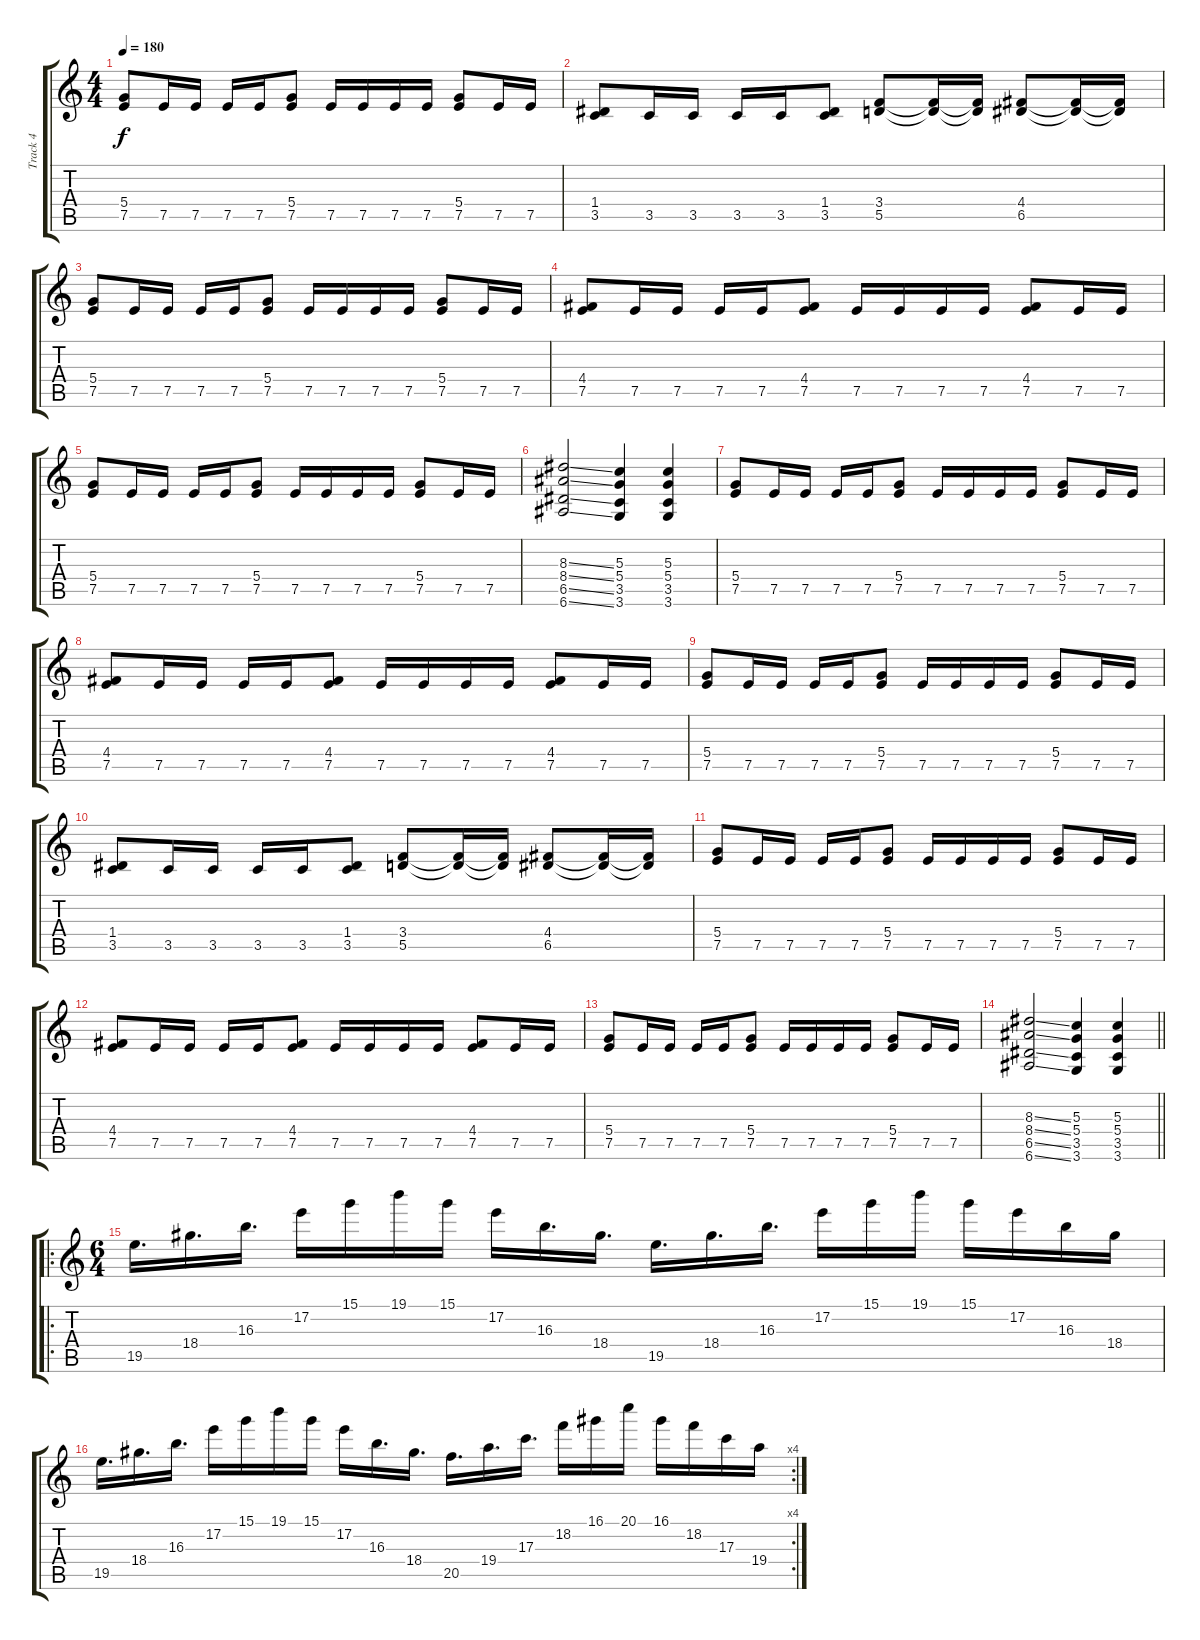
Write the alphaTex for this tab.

\track ("Track 4" "Track 4") {instrument overdrivenguitar}
\staff {score tabs}
\tuning (E4 B3 G3 D3 A2 E2) {hide}
\ts (4 4)
\tempo 180
\clef g2
\ks c
(5.4 7.5).8{dy f} 7.5.16 7.5.16 7.5.16 7.5.16 (5.4 7.5).8 7.5.16 7.5.16 7.5.16 7.5.16 (5.4 7.5).8 7.5.16 7.5.16 |
(1.4 3.5).8 3.5.16 3.5.16 3.5.16 3.5.16 (1.4 3.5).8 (3.4 5.5).8 (3.4{t} 5.5{t}).16 (3.4{t} 5.5{t}).16 (4.4 6.5).8 (4.4{t} 6.5{t}).16 (4.4{t} 6.5{t}).16 |
(5.4 7.5).8 7.5.16 7.5.16 7.5.16 7.5.16 (5.4 7.5).8 7.5.16 7.5.16 7.5.16 7.5.16 (5.4 7.5).8 7.5.16 7.5.16 |
(4.4 7.5).8 7.5.16 7.5.16 7.5.16 7.5.16 (4.4 7.5).8 7.5.16 7.5.16 7.5.16 7.5.16 (4.4 7.5).8 7.5.16 7.5.16 |
(5.4 7.5).8 7.5.16 7.5.16 7.5.16 7.5.16 (5.4 7.5).8 7.5.16 7.5.16 7.5.16 7.5.16 (5.4 7.5).8 7.5.16 7.5.16 |
(8.3{ss} 8.4{ss} 6.5{ss} 6.6{ss}).2 (5.3 5.4 3.5 3.6).4 (5.3 5.4 3.5 3.6).4 |
(5.4 7.5).8 7.5.16 7.5.16 7.5.16 7.5.16 (5.4 7.5).8 7.5.16 7.5.16 7.5.16 7.5.16 (5.4 7.5).8 7.5.16 7.5.16 |
(4.4 7.5).8 7.5.16 7.5.16 7.5.16 7.5.16 (4.4 7.5).8 7.5.16 7.5.16 7.5.16 7.5.16 (4.4 7.5).8 7.5.16 7.5.16 |
(5.4 7.5).8 7.5.16 7.5.16 7.5.16 7.5.16 (5.4 7.5).8 7.5.16 7.5.16 7.5.16 7.5.16 (5.4 7.5).8 7.5.16 7.5.16 |
(1.4 3.5).8 3.5.16 3.5.16 3.5.16 3.5.16 (1.4 3.5).8 (3.4 5.5).8 (3.4{t} 5.5{t}).16 (3.4{t} 5.5{t}).16 (4.4 6.5).8 (4.4{t} 6.5{t}).16 (4.4{t} 6.5{t}).16 |
(5.4 7.5).8 7.5.16 7.5.16 7.5.16 7.5.16 (5.4 7.5).8 7.5.16 7.5.16 7.5.16 7.5.16 (5.4 7.5).8 7.5.16 7.5.16 |
(4.4 7.5).8 7.5.16 7.5.16 7.5.16 7.5.16 (4.4 7.5).8 7.5.16 7.5.16 7.5.16 7.5.16 (4.4 7.5).8 7.5.16 7.5.16 |
(5.4 7.5).8 7.5.16 7.5.16 7.5.16 7.5.16 (5.4 7.5).8 7.5.16 7.5.16 7.5.16 7.5.16 (5.4 7.5).8 7.5.16 7.5.16 |
\barLineRight lightlight
(8.3{ss} 8.4{ss} 6.5{ss} 6.6{ss}).2 (5.3 5.4 3.5 3.6).4 (5.3 5.4 3.5 3.6).4 |
\ro
\ts (6 4)
19.5.16{d} 18.4.16{d} 16.3.16{d} 17.2.16 15.1.16 19.1.16 15.1.16 17.2.16 16.3.16{d} 18.4.16{d} 19.5.16{d} 18.4.16{d} 16.3.16{d} 17.2.16 15.1.16 19.1.16 15.1.16 17.2.16 16.3.16 18.4.16 |
\rc 4
19.5.16{d} 18.4.16{d} 16.3.16{d} 17.2.16 15.1.16 19.1.16 15.1.16 17.2.16 16.3.16{d} 18.4.16{d} 20.5.16{d} 19.4.16{d} 17.3.16{d} 18.2.16 16.1.16 20.1.16 16.1.16 18.2.16 17.3.16 19.4.16
